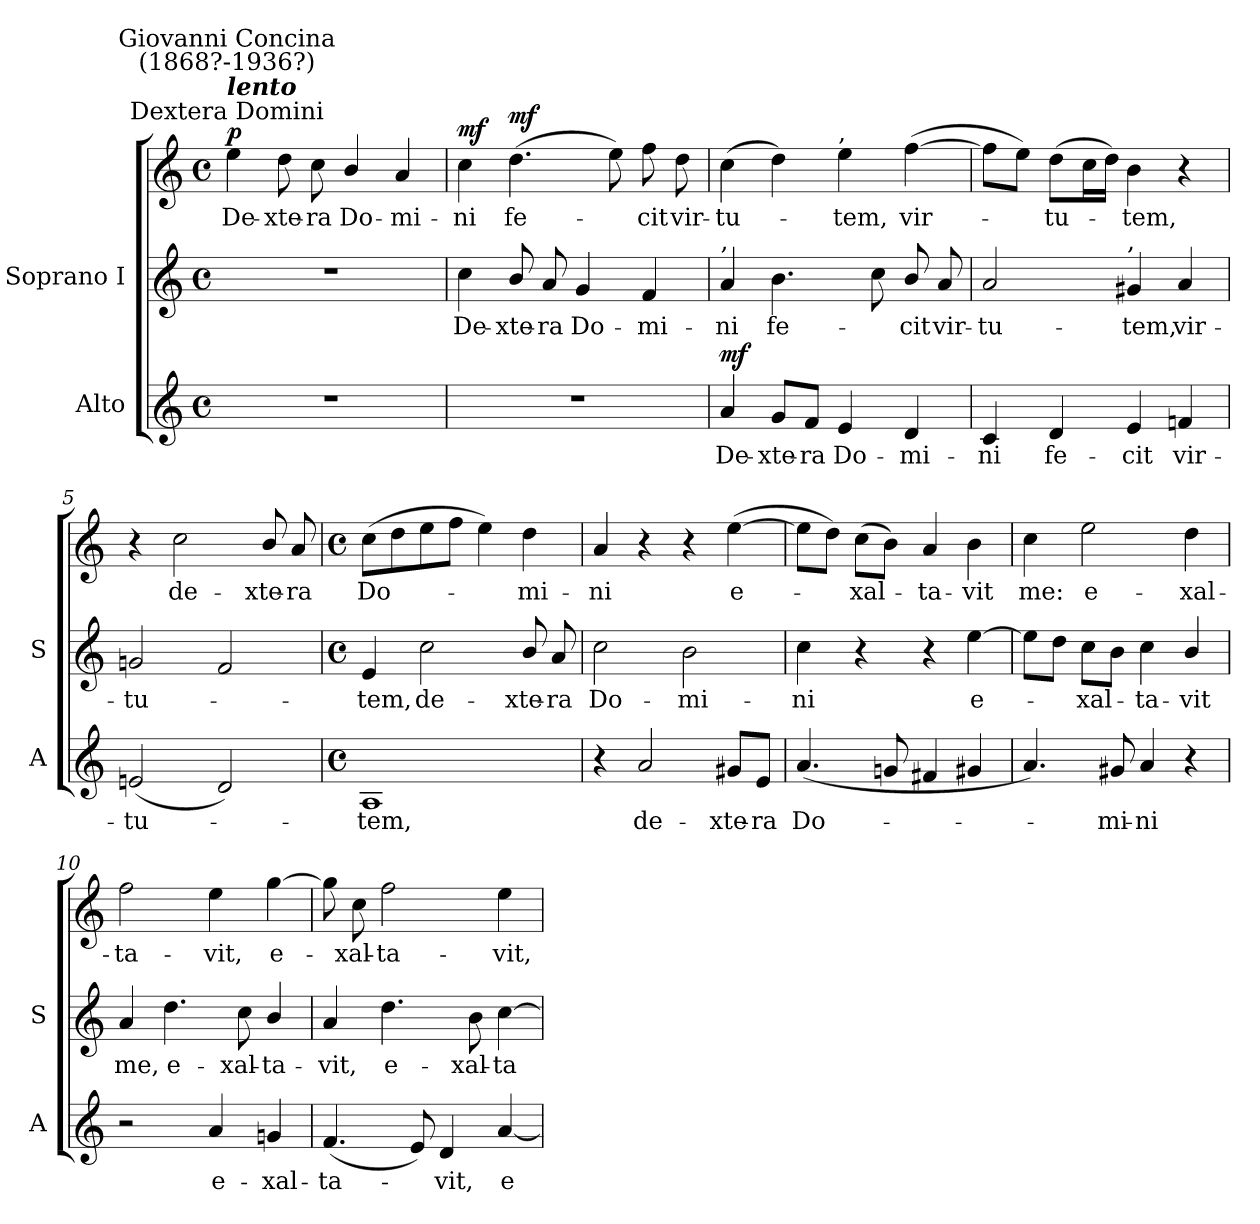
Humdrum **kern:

**kern	**text	**dynam	**kern	**text	**kern	**text	**dynam
*part2	*part2	*part2	*part1	*part1	*part1	*part1	*part1
*staff3	*staff3	*staff3	*staff2	*staff2	*staff1	*staff1	*staff1/2
*I"Alto	*	*	*I"Soprano I	*	*	*	*
*I'A	*	*	*I'S	*	*	*	*
*clefG2	*	*	*clefG2	*	*clefG2	*	*
*k[]	*	*	*k[]	*	*k[]	*	*
*C:	*	*	*C:	*	*C:	*	*
*M4/4	*	*	*M4/4	*	*M4/4	*	*
*met(c)	*	*	*met(c)	*	*met(c)	*	*
=1	=1	=1	=1	=1	=1	=1	=1
!	!	!	!	!	!LO:TX:a:cj:t=Dextera Domini	!	!
!	!	!	!	!	!LO:TX:a:Bi:t=lento	!	!
!	!	!	!	!	!LO:TX:a:cj:t=Giovanni Concina\n(1868?-1936?)	!	!
!	!	!	!	!	!	!LO:LY:b	!LO:DY:b
1r	.	.	1r	.	4ee	De-	p
!	!	!	!	!	!	!LO:LY:b	!
.	.	.	.	.	8dd	-xte-	.
!	!	!	!	!	!	!LO:LY:b	!
.	.	.	.	.	8cc	-ra	.
!	!	!	!	!	!	!LO:LY:b	!
.	.	.	.	.	4b/	Do-	.
!	!	!	!	!	!	!LO:LY:b	!
.	.	.	.	.	4a	-mi-	.
=2	=2	=2	=2	=2	=2	=2	=2
!	!	!	!	!LO:LY:b	!	!LO:LY:b	!LO:DY:b=2
1r	.	.	4cc	-De-	4cc	-ni	mf
!	!	!	!	!LO:LY:b	!	!LO:LY:b	!LO:DY:b
.	.	.	8b/	-xte-	(>4.dd	fe-	mf
!	!	!	!	!LO:LY:b	!	!	!
.	.	.	8a	-ra	.	.	.
!	!	!	!	!LO:LY:b	!	!	!
.	.	.	4g	Do-	.	.	.
.	.	.	.	.	8ee)	.	.
!	!	!	!	!LO:LY:b	!	!LO:LY:b	!
.	.	.	4f	-mi-	8ff	cit	.
!	!	!	!	!	!	!LO:LY:b	!
.	.	.	.	.	8dd	vir-	.
=3	=3	=3	=3	=3	=3	=3	=3
!	!	!	!LO:TX:a:t=,	!	!	!	!
!	!LO:LY:b	!LO:DY:b	!	!LO:LY:b	!	!LO:LY:b	!
4a	De-	mf	4a	ni	(>4cc	-tu-	.
!	!LO:LY:b	!	!	!LO:LY:b	!	!	!
8g/L	-xte-	.	4.b	fe-	4dd)	.	.
!	!LO:LY:b	!	!	!	!	!	!
8f/J	-ra	.	.	.	.	.	.
!	!	!	!	!	!LO:TX:a:t=,	!	!
!	!LO:LY:b	!	!	!	!	!LO:LY:b	!
4e	Do-	.	.	.	4ee	tem,	.
.	.	.	8cc	.	.	.	.
!	!LO:LY:b	!	!	!LO:LY:b	!	!LO:LY:b	!
4d	-mi-	.	8b/	cit	(>[4ff	vir-	.
!	!	!	!	!LO:LY:b	!	!	!
.	.	.	8a	vir-	.	.	.
=4	=4	=4	=4	=4	=4	=4	=4
!	!LO:LY:b	!	!	!LO:LY:b	!	!	!
4c	-ni	.	2a	tu-	8ffL]	.	.
.	.	.	.	.	8eeJ)	.	.
!	!LO:LY:b	!	!	!	!	!LO:LY:b	!
4d	fe-	.	.	.	(>8ddL	-tu-	.
.	.	.	.	.	16ccL	.	.
.	.	.	.	.	16ddJJ)	.	.
!	!	!	!LO:TX:a:t=,	!	!	!	!
!	!LO:LY:b	!	!	!LO:LY:b	!	!LO:LY:b	!
4e	-cit	.	4g#X	-tem,	4b	tem,	.
!	!LO:LY:b	!	!	!LO:LY:b	!	!	!
4fn	vir-	.	4a	vir-	4r	.	.
=5	=5	=5	=5	=5	=5	=5	=5
!	!LO:LY:b	!	!	!LO:LY:b	!	!	!
(<2en	-tu-	.	2gn	tu-	4r	.	.
!	!	!	!	!	!	!LO:LY:b	!
.	.	.	.	.	2cc	-de-	.
2d)	.	.	2f	.	.	.	.
!	!	!	!	!	!	!LO:LY:b	!
.	.	.	.	.	8b/	-xte-	.
!	!	!	!	!	!	!LO:LY:b	!
.	.	.	.	.	8a	-ra	.
!!LO:LB:g=z
=6	=6	=6	=6	=6	=6	=6	=6
*M4/4	*	*	*M4/4	*	*M4/4	*	*
*met(c)	*	*	*met(c)	*	*met(c)	*	*
!	!LO:LY:b	!	!	!LO:LY:b	!	!LO:LY:b	!
1A	tem,	.	4e	-tem,	(>8ccL	Do-	.
.	.	.	.	.	8dd	.	.
!	!	!	!	!LO:LY:b	!	!	!
.	.	.	2cc	de-	8ee	.	.
.	.	.	.	.	8ffJ	.	.
.	.	.	.	.	4ee)	.	.
!	!	!	!	!LO:LY:b	!	!LO:LY:b	!
.	.	.	8b/	-xte-	4dd	mi-	.
!	!	!	!	!LO:LY:b	!	!	!
.	.	.	8a	-ra	.	.	.
=7	=7	=7	=7	=7	=7	=7	=7
!	!	!	!	!LO:LY:b	!	!LO:LY:b	!
4r	.	.	2cc	Do-	4a	ni	.
!	!LO:LY:b	!	!	!	!	!	!
2a	de-	.	.	.	4r	.	.
!	!	!	!	!LO:LY:b	!	!	!
.	.	.	2b	-mi-	4r	.	.
!	!LO:LY:b	!	!	!	!	!LO:LY:b	!
8g#X/L	-xte-	.	.	.	(>[4ee	e-	.
!	!LO:LY:b	!	!	!	!	!	!
8e/J	-ra	.	.	.	.	.	.
=8	=8	=8	=8	=8	=8	=8	=8
!	!LO:LY:b	!	!	!LO:LY:b	!	!	!
(<4.a	Do-	.	4cc	ni	8eeL]	.	.
.	.	.	.	.	8ddJ)	.	.
!	!	!	!	!	!	!LO:LY:b	!
.	.	.	4r	.	(>8ccL	-xal-	.
8gn	.	.	.	.	8bJ)	.	.
!	!	!	!	!	!	!LO:LY:b	!
4f#X	.	.	4r	.	4a	ta-	.
!	!	!	!	!LO:LY:b	!	!LO:LY:b	!
4g#X	.	.	[4ee	e-	4b	-vit	.
=9	=9	=9	=9	=9	=9	=9	=9
!	!	!	!	!	!	!LO:LY:b	!
4.a)	.	.	8eeL]	.	4cc	me:	.
.	.	.	8ddJ	.	.	.	.
!	!	!	!	!LO:LY:b	!	!LO:LY:b	!
.	.	.	8ccL	-xal-	2ee	e-	.
!	!LO:LY:b	!	!	!	!	!	!
8g#X	mi-	.	8bJ	.	.	.	.
!	!LO:LY:b	!	!	!LO:LY:b	!	!	!
4a	-ni	.	4cc	ta-	.	.	.
!	!	!	!	!LO:LY:b	!	!LO:LY:b	!
4r	.	.	4b/	-vit	4dd	-xal-	.
=10	=10	=10	=10	=10	=10	=10	=10
!	!	!	!	!LO:LY:b	!	!LO:LY:b	!
2r	.	.	4a	me,	2ff	ta-	.
!	!	!	!	!LO:LY:b	!	!	!
.	.	.	4.dd	e-	.	.	.
!	!LO:LY:b	!	!	!	!	!LO:LY:b	!
4a	e-	.	.	.	4ee	-vit,	.
!	!	!	!	!LO:LY:b	!	!	!
.	.	.	8cc	-xal-	.	.	.
!	!LO:LY:b	!	!	!LO:LY:b	!	!LO:LY:b	!
4gn	-xal-	.	4b/	-ta-	[4gg	e-	.
=11	=11	=11	=11	=11	=11	=11	=11
!	!LO:LY:b	!	!	!LO:LY:b	!	!	!
(<4.f	-ta-	.	4a	vit,	8gg]	.	.
!	!	!	!	!	!	!LO:LY:b	!
.	.	.	.	.	8cc	-xal-	.
!	!	!	!	!LO:LY:b	!	!LO:LY:b	!
.	.	.	4.dd	e-	2ff	-ta-	.
8e)	.	.	.	.	.	.	.
!	!LO:LY:b	!	!	!	!	!	!
4d	vit,	.	.	.	.	.	.
!	!	!	!	!LO:LY:b	!	!	!
.	.	.	8b	-xal-	.	.	.
!	!LO:LY:b	!	!	!LO:LY:b	!	!LO:LY:b	!
[4a	e-	.	[4cc	-ta-	4ee	-vit,	.
=	=	=	=	=	=	=	=
*-	*-	*-	*-	*-	*-	*-	*-
